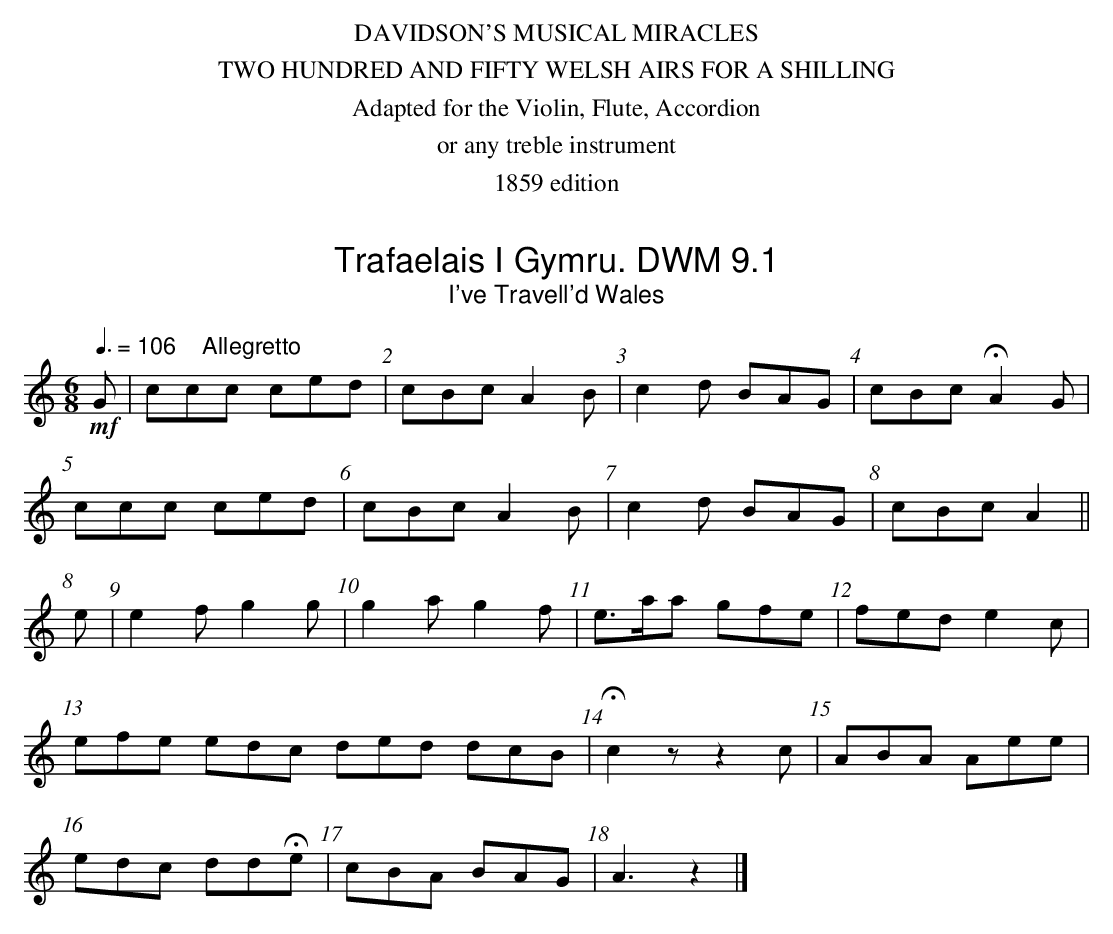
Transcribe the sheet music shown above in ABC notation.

X:1
T:Trafaelais I Gymru. DWM 9.1
T:I've Travell'd Wales
M:6/8
L:1/8
Q:3/8=106 "    Allegretto"
K:Am
!mf!G|ccc ced|cBc A2B|c2d BAG|cBc HA2G|
ccc ced|cBc A2B|c2d BAG|cBc A2||
e|e2f g2g|g2a g2f|e>aa gfe|fed e2c|
efe edc ded dcB|Hc2z z2c|ABA Aee|
edc ddHe|cBA BAG|A3 z2|]
